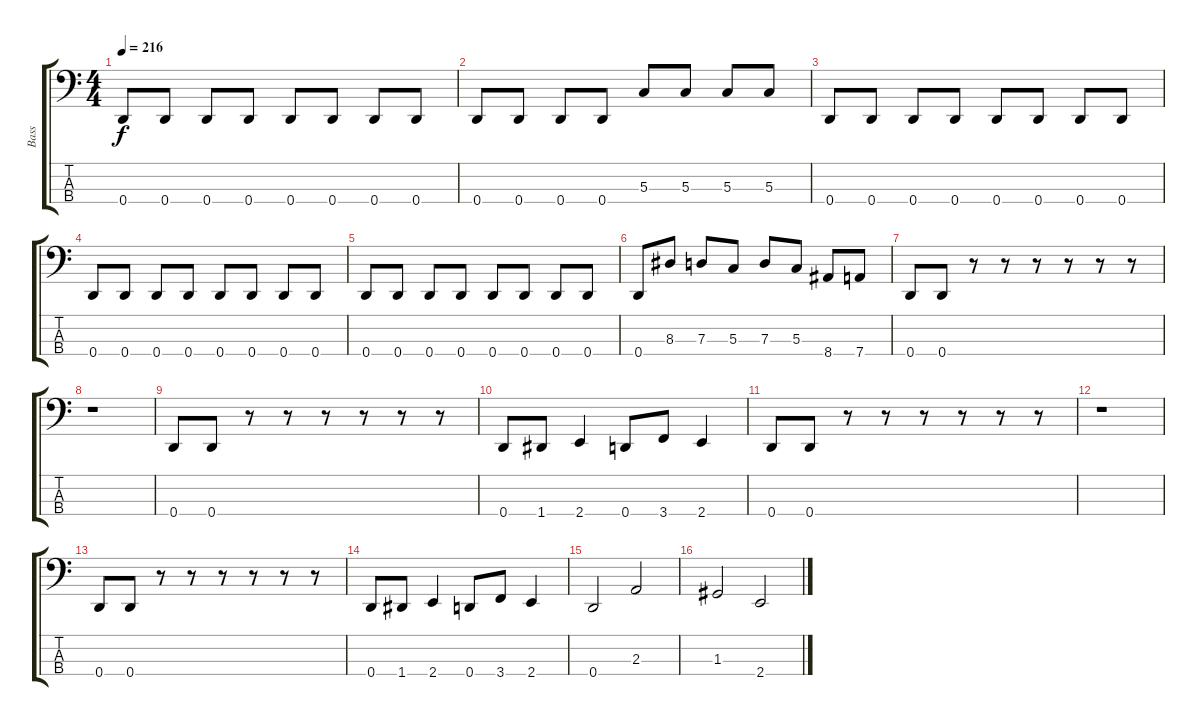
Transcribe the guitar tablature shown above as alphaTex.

\track ("Bass" "Bass") {instrument electricbasspick}
\staff {score tabs}
\tuning (F2 C2 G1 D1) {hide}
\ts (4 4)
\tempo 216
\clef f4
\ks c
0.4.8{dy f} 0.4.8 0.4.8 0.4.8 0.4.8 0.4.8 0.4.8 0.4.8 |
0.4.8 0.4.8 0.4.8 0.4.8 5.3.8 5.3.8 5.3.8 5.3.8 |
0.4.8 0.4.8 0.4.8 0.4.8 0.4.8 0.4.8 0.4.8 0.4.8 |
0.4.8 0.4.8 0.4.8 0.4.8 0.4.8 0.4.8 0.4.8 0.4.8 |
0.4.8 0.4.8 0.4.8 0.4.8 0.4.8 0.4.8 0.4.8 0.4.8 |
0.4.8 8.3.8 7.3.8 5.3.8 7.3.8 5.3.8 8.4.8 7.4.8 |
0.4.8 0.4.8 r.8 r.8 r.8 r.8 r.8 r.8 |
r.1 |
0.4.8 0.4.8 r.8 r.8 r.8 r.8 r.8 r.8 |
0.4.8 1.4.8 2.4.4 0.4.8 3.4.8 2.4.4 |
0.4.8 0.4.8 r.8 r.8 r.8 r.8 r.8 r.8 |
r.1 |
0.4.8 0.4.8 r.8 r.8 r.8 r.8 r.8 r.8 |
0.4.8 1.4.8 2.4.4 0.4.8 3.4.8 2.4.4 |
0.4.2 2.3.2 |
1.3.2 2.4.2
